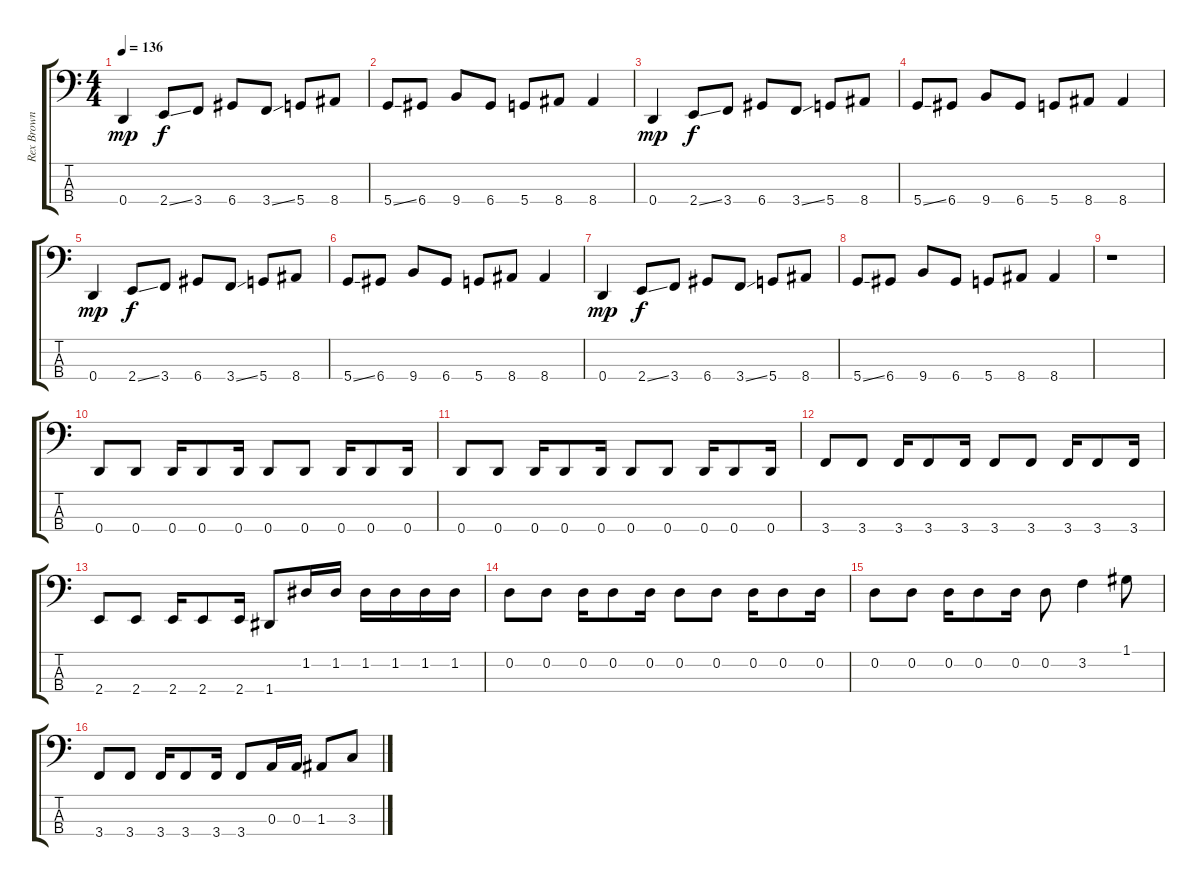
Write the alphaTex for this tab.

\track ("Rex Brown" "Rex Brown") {instrument electricbasspick}
\staff {score tabs}
\tuning (G2 D2 A1 D1) {hide}
\ts (4 4)
\tempo 136
\clef f4
\ks c
0.4.4{dy mp} 2.4{ss}.8{dy f} 3.4.8 6.4.8 3.4{ss}.8 5.4.8 8.4.8 |
5.4{ss}.8 6.4.8 9.4.8 6.4.8 5.4.8 8.4.8 8.4.4 |
0.4.4{dy mp} 2.4{ss}.8{dy f} 3.4.8 6.4.8 3.4{ss}.8 5.4.8 8.4.8 |
5.4{ss}.8 6.4.8 9.4.8 6.4.8 5.4.8 8.4.8 8.4.4 |
0.4.4{dy mp} 2.4{ss}.8{dy f} 3.4.8 6.4.8 3.4{ss}.8 5.4.8 8.4.8 |
5.4{ss}.8 6.4.8 9.4.8 6.4.8 5.4.8 8.4.8 8.4.4 |
0.4.4{dy mp} 2.4{ss}.8{dy f} 3.4.8 6.4.8 3.4{ss}.8 5.4.8 8.4.8 |
5.4{ss}.8 6.4.8 9.4.8 6.4.8 5.4.8 8.4.8 8.4.4 |
r.1 |
0.4.8 0.4.8 0.4.16 0.4.8 0.4.16 0.4.8 0.4.8 0.4.16 0.4.8 0.4.16 |
0.4.8 0.4.8 0.4.16 0.4.8 0.4.16 0.4.8 0.4.8 0.4.16 0.4.8 0.4.16 |
3.4.8 3.4.8 3.4.16 3.4.8 3.4.16 3.4.8 3.4.8 3.4.16 3.4.8 3.4.16 |
2.4.8 2.4.8 2.4.16 2.4.8 2.4.16 1.4.8 1.2.16 1.2.16 1.2.16 1.2.16 1.2.16 1.2.16 |
0.2.8 0.2.8 0.2.16 0.2.8 0.2.16 0.2.8 0.2.8 0.2.16 0.2.8 0.2.16 |
0.2.8 0.2.8 0.2.16 0.2.8 0.2.16 0.2.8 3.2.4 1.1.8 |
3.4.8 3.4.8 3.4.16 3.4.8 3.4.16 3.4.8 0.3.16 0.3.16 1.3.8 3.3.8
